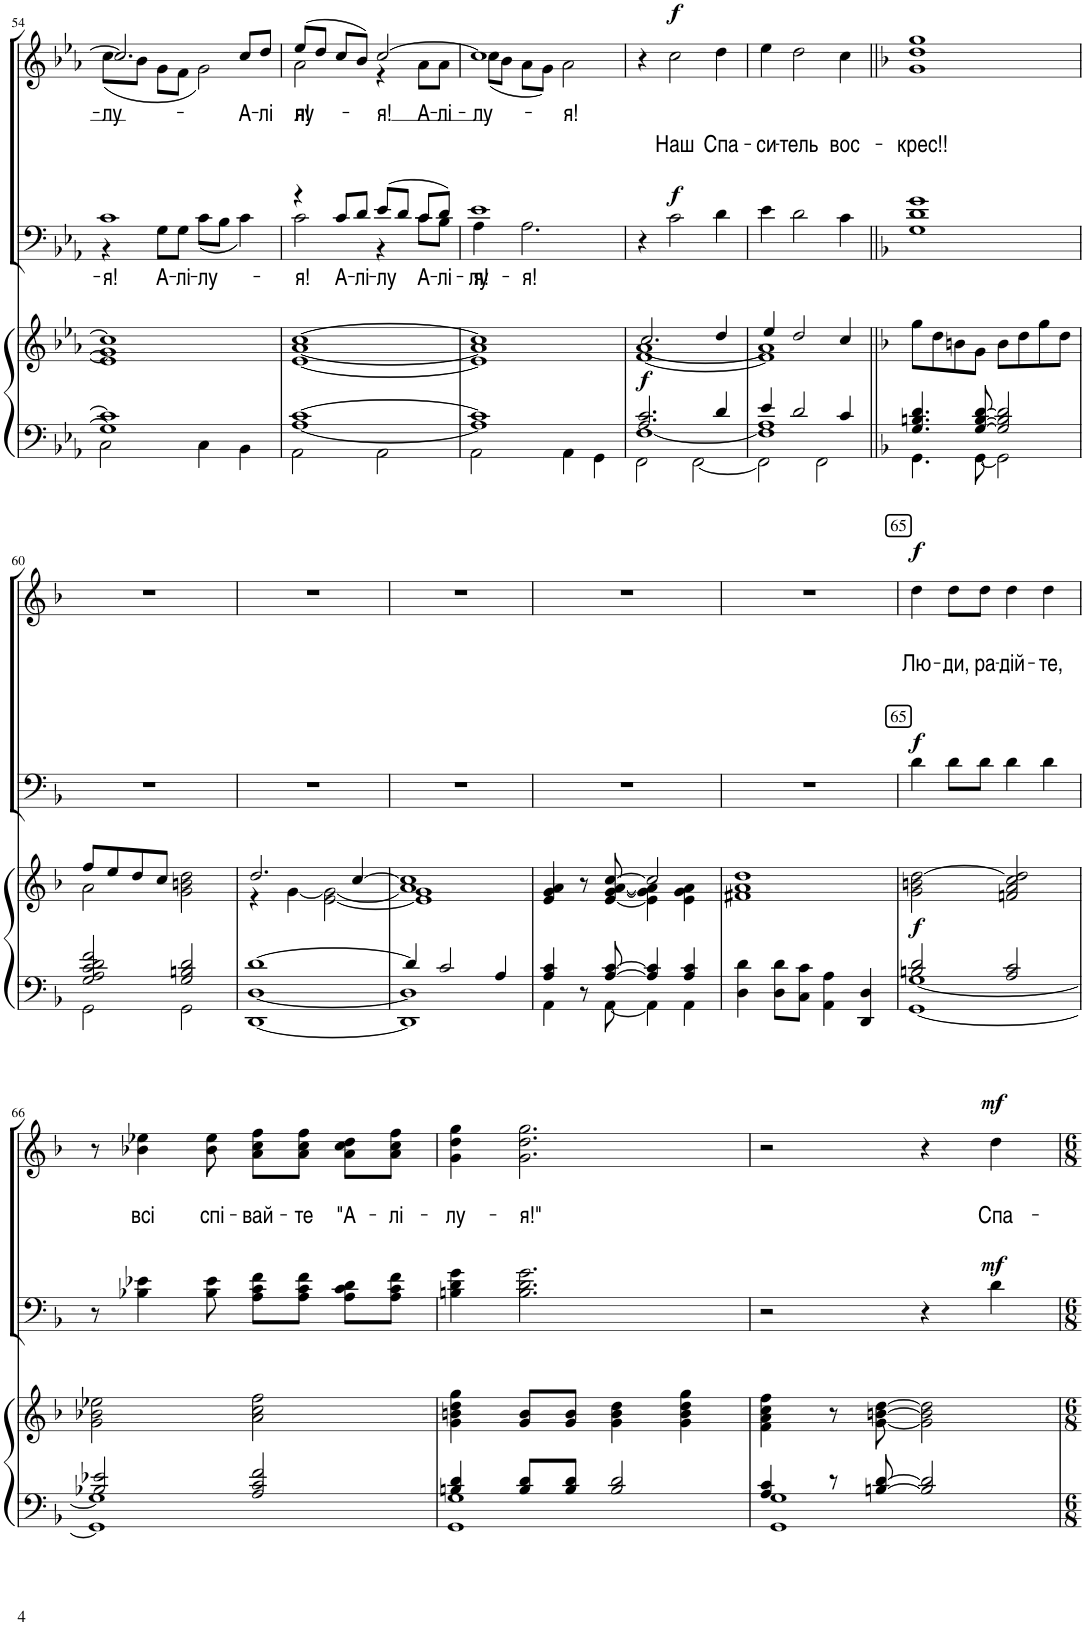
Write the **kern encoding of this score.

**kern	**kern	**dynam	**kern	**text	**dynam	**kern	**text	**text	**dynam
*part3	*part3	*part3	*part2	*part2	*part2	*part1	*part1	*part1	*part1
*staff4	*staff3	*staff3/4	*staff2	*staff2	*staff2	*staff1	*staff1	*staff1	*staff1
*I"Ф-но	*	*	*I"Бас	*	*	*I"Сопрано	*	*	*
!!LO:PB:g=z
*clefF4	*clefG2	*	*clefF4	*	*	*clefG2	*	*	*
*k[b-e-a-]	*k[b-e-a-]	*	*k[b-e-a-]	*	*	*k[b-e-a-]	*	*	*
*M4/4	*M4/4	*	*M4/4	*	*	*M4/4	*	*	*
=54	=54	=54	=54	=54	=54	=54	=54	=54	=54
*^	*^	*	*	*	*	*	*	*	*
*	*^	*	*^	*	*	*	*	*	*	*	*
!	!	!	!	!	!	!	!	!LO:LY:b	!	!	!LO:LY:b	!	!
*	*	*	*	*	*	*	*^	*	*	*^	*	*	*
1c]	1G]	2C\	1cc]	1g]	1e-]	.	1c	4r	-я!	.	2.cc/]	(8cc\L	-лу-	.	.
.	.	.	.	.	.	.	.	.	.	.	.	8b-\J	.	.	.
!	!	!	!	!	!	!	!	!	!LO:LY:b	!	!	!	!	!	!
.	.	.	.	.	.	.	.	8G\L	А-	.	.	8g\L	.	.	.
!	!	!	!	!	!	!	!	!	!LO:LY:b	!	!	!	!	!	!
.	.	.	.	.	.	.	.	8G\J	-лі-	.	.	8f\J	.	.	.
!	!	!	!	!	!	!	!	!	!LO:LY:b	!	!	!	!	!	!
.	.	4C\	.	.	.	.	.	(8c\L	-лу-	.	.	2g\)	.	.	.
.	.	.	.	.	.	.	.	8B-\J	.	.	.	.	.	.	.
!	!	!	!	!	!	!	!	!	!	!	!	!	!LO:LY:b	!	!
.	.	4BB-\	.	.	.	.	.	4c\)	.	.	8cc/L	.	А-	.	.
!	!	!	!	!	!	!	!	!	!	!	!	!	!LO:LY:b	!	!
.	.	.	.	.	.	.	.	.	.	.	8dd/J	.	-лі	.	.
=55	=55	=55	=55	=55	=55	=55	=55	=55	=55	=55	=55	=55	=55	=55	=55
!	!	!	!	!	!	!	!	!	!LO:LY:b	!	!	!	!LO:LY:b	!	!
!	!	!	!	!	!	!	!	!	!	!	!	!	!LO:LY:b	!	!
[1c	[1A-	2AA-\	[1cc	[1a-	[<1e-	.	4r	2c\	-я!	.	(8ee-/L	2a-\	-я!	.	.
.	.	.	.	.	.	.	.	.	.	.	8dd/J	.	.	.	.
!	!	!	!	!	!	!	!	!	!LO:LY:b	!	!	!	!	!	!
.	.	.	.	.	.	.	8c/L	.	А-	.	8cc/L	.	.	.	.
!	!	!	!	!	!	!	!	!	!LO:LY:b	!	!	!	!	!	!
.	.	.	.	.	.	.	8d/J	.	-лі-	.	8b-/J)	.	.	.	.
!	!	!	!	!	!	!	!	!	!LO:LY:b	!	!	!	!LO:LY:b	!	!
.	.	2AA-\	.	.	.	.	(8e-/L	4r	-лу-	.	[2cc/	4r	-я!	.	.
.	.	.	.	.	.	.	8d/J	.	.	.	.	.	.	.	.
!	!	!	!	!	!	!	!	!	!LO:LY:b	!	!	!	!LO:LY:b	!	!
.	.	.	.	.	.	.	8c/L	8c\L	А-	.	.	8a-\L	А-	.	.
!	!	!	!	!	!	!	!	!	!LO:LY:b	!	!	!	!LO:LY:b	!	!
.	.	.	.	.	.	.	8d/J)	8B-\J	-лі-	.	.	8a-\J	-лі-	.	.
=56	=56	=56	=56	=56	=56	=56	=56	=56	=56	=56	=56	=56	=56	=56	=56
!	!	!	!	!	!	!	!	!	!LO:LY:b	!	!	!	!	!	!
!	!	!	!	!	!	!	!	!	!LO:LY:b	!	!	!	!LO:LY:b	!	!
1c]	1A-]	2AA-\	1cc]	1a-]	1e-]	.	1e-	4A-\	лу-	.	1cc]	(8cc\L	-лу-	.	.
.	.	.	.	.	.	.	.	.	.	.	.	8b-\J	.	.	.
!	!	!	!	!	!	!	!	!	!LO:LY:b	!	!	!	!	!	!
.	.	.	.	.	.	.	.	2.A-\	-я!	.	.	8a-\L	.	.	.
.	.	.	.	.	.	.	.	.	.	.	.	8g\J)	.	.	.
!	!	!	!	!	!	!	!	!	!	!	!	!	!LO:LY:b	!	!
.	.	4AA-\	.	.	.	.	.	.	.	.	.	2a-\	-я!	.	.
.	.	4GG\	.	.	.	.	.	.	.	.	.	.	.	.	.
*	*	*	*	*	*	*	*v	*v	*	*	*	*	*	*	*
*	*	*	*	*	*	*	*	*	*	*v	*v	*	*	*
=57	=57	=57	=57	=57	=57	=57	=57	=57	=57	=57	=57	=57	=57
!	!	!	!	!	!	!LO:DY:a=2	!	!	!	!	!	!	!
2.A-/ 2.c/	[1F	2FF\	2.cc/	[1a-	[<1f	f	4r	.	.	4r	.	.	.
!	!	!	!	!	!	!	!	!	!LO:DY:a	!	!	!LO:LY:b	!LO:DY:a
.	.	.	.	.	.	.	2c\	.	f	2cc\	.	Наш	f
.	.	[2FF\	.	.	.	.	.	.	.	.	.	.	.
!	!	!	!	!	!	!	!	!	!	!	!	!LO:LY:b	!
4d/	.	.	4dd/	.	.	.	4d\	.	.	4dd\	.	Спа-	.
=58	=58	=58	=58	=58	=58	=58	=58	=58	=58	=58	=58	=58	=58
!	!	!	!	!	!	!	!	!	!	!	!	!LO:LY:b	!
4e-/	1F] 1A-	2FF\]	4ee-/	1a-]	1f]	.	4e-\	.	.	4ee-\	.	-си-	.
!	!	!	!	!	!	!	!	!	!	!	!	!LO:LY:b	!
2d/	.	.	2dd/	.	.	.	2d\	.	.	2dd\	.	-тель	.
.	.	2FF\	.	.	.	.	.	.	.	.	.	.	.
!	!	!	!	!	!	!	!	!	!	!	!	!LO:LY:b	!
4c/	.	.	4cc/	.	.	.	4c\	.	.	4cc\	.	вос-	.
*v	*v	*v	*	*	*	*	*	*	*	*	*	*	*
*	*v	*v	*v	*	*	*	*	*	*	*	*
=59||	=59||	=59||	=59||	=59||	=59||	=59||	=59||	=59||	=59||
*k[b-]	*k[b-]	*	*k[b-]	*	*	*k[b-]	*	*	*
*^	*	*	*	*	*	*	*	*	*
!	!	!	!	!	!	!	!	!	!LO:LY:b	!
4.G/ 4.Bn/ 4.d/	4.GG\	8gg\L	.	1G 1d 1g	.	.	1g 1dd 1gg	.	-крес!!	.
.	.	8dd\	.	.	.	.	.	.	.	.
.	.	8bn\	.	.	.	.	.	.	.	.
[8G/ [8B/ [8d/	[8GG\	8g\J	.	.	.	.	.	.	.	.
2G/] 2B/] 2d/]	2GG\]	8b\L	.	.	.	.	.	.	.	.
.	.	8dd\	.	.	.	.	.	.	.	.
.	.	8gg\	.	.	.	.	.	.	.	.
.	.	8dd\J	.	.	.	.	.	.	.	.
!!LO:LB:g=z
=60	=60	=60	=60	=60	=60	=60	=60	=60	=60	=60
*	*	*^	*	*	*	*	*	*	*	*
2G/ 2A/ 2c/ 2d/ 2f/	2GG\	8ff/L	2a\	.	1r	.	.	1r	.	.	.
.	.	8ee/	.	.	.	.	.	.	.	.	.
.	.	8dd/	.	.	.	.	.	.	.	.	.
.	.	8cc/J	.	.	.	.	.	.	.	.	.
2G/ 2Bn/ 2d/	2GG\	2bn\ 2dd\	2g\	.	.	.	.	.	.	.	.
=61	=61	=61	=61	=61	=61	=61	=61	=61	=61	=61	=61
*	*^	*	*	*	*	*	*	*	*	*	*
[1d	[1D	[1DD	2.dd/	4r	.	1r	.	.	1r	.	.	.
.	.	.	.	[4g\	.	.	.	.	.	.	.	.
.	.	.	.	[2e\ 2g\_	.	.	.	.	.	.	.	.
.	.	.	[4cc/	.	.	.	.	.	.	.	.	.
=62	=62	=62	=62	=62	=62	=62	=62	=62	=62	=62	=62	=62
4d/]	1D]	1DD]	1a 1cc]	1e] 1g]	.	1r	.	.	1r	.	.	.
2c/	.	.	.	.	.	.	.	.	.	.	.	.
4A/	.	.	.	.	.	.	.	.	.	.	.	.
*	*v	*v	*	*	*	*	*	*	*	*	*	*
=63	=63	=63	=63	=63	=63	=63	=63	=63	=63	=63	=63
4A/ 4c/	4AA\	4g/ 4a/	4e/	.	1r	.	.	1r	.	.	.
8r	8ryy	8r	4ryy	.	.	.	.	.	.	.	.
[8A/ [8c/	[8AA\	[8e/ [8g/ [8a/ [8cc/	.	.	.	.	.	.	.	.	.
4A/] 4c/]	4AA\]	2cc/]	4e\] 4g\] 4a\]	.	.	.	.	.	.	.	.
4A/ 4c/	4AA\	.	4e\ 4g\ 4a\	.	.	.	.	.	.	.	.
*v	*v	*	*	*	*	*	*	*	*	*	*
*	*v	*v	*	*	*	*	*	*	*	*
=64	=64	=64	=64	=64	=64	=64	=64	=64	=64
4D\ 4d\	1f#X 1a 1dd	.	1r	.	.	1r	.	.	.
8D\ 8d\L	.	.	.	.	.	.	.	.	.
8C\ 8c\J	.	.	.	.	.	.	.	.	.
4AA\ 4A\	.	.	.	.	.	.	.	.	.
4DD/ 4D/	.	.	.	.	.	.	.	.	.
!!LO:REH:place=s1:a:cj:t=65
!!LO:REH:place=s1:b:cj:t=65
=65	=65	=65	=65	=65	=65	=65	=65	=65	=65
*^	*	*	*	*	*	*	*	*	*
*	*^	*	*	*	*	*	*	*	*	*
!	!	!	!	!LO:DY:b	!	!	!LO:DY:a	!	!	!LO:LY:b	!LO:DY:a
2Bn/ 2d/	[1G	[1GG	2g\ 2bn\ [2dd\	f	4d\	.	f	4dd\	.	Лю-	f
!	!	!	!	!	!	!	!	!	!	!LO:LY:b	!
.	.	.	.	.	8d\L	.	.	8dd\L	.	-ди,	.
!	!	!	!	!	!	!	!	!	!	!LO:LY:b	!
.	.	.	.	.	8d\J	.	.	8dd\J	.	ра-	.
!	!	!	!	!	!	!	!	!	!	!LO:LY:b	!
2A/ 2c/	.	.	2fn/ 2a/ 2cc/ 2dd/]	.	4d\	.	.	4dd\	.	-дій-	.
!	!	!	!	!	!	!	!	!	!	!LO:LY:b	!
.	.	.	.	.	4d\	.	.	4dd\	.	-те,	.
!!LO:LB:g=z
=66	=66	=66	=66	=66	=66	=66	=66	=66	=66	=66	=66
2B-X/ 2e-X/	1G]	1GG]	2g\ 2b-X\ 2ee-X\	.	8r	.	.	8r	.	.	.
!	!	!	!	!	!	!	!	!	!	!LO:LY:b	!
.	.	.	.	.	4B-X\ 4e-X\	.	.	4b-X\ 4ee-X\	.	всі	.
!	!	!	!	!	!	!	!	!	!	!LO:LY:b	!
.	.	.	.	.	8B-\ 8e-\	.	.	8b-\ 8ee-\	.	спі-	.
!	!	!	!	!	!	!	!	!	!	!LO:LY:b	!
2A/ 2c/ 2f/	.	.	2a\ 2cc\ 2ff\	.	8A\ 8c\ 8f\L	.	.	8a\ 8cc\ 8ff\L	.	-вай-	.
!	!	!	!	!	!	!	!	!	!	!LO:LY:b	!
.	.	.	.	.	8A\ 8c\ 8f\J	.	.	8a\ 8cc\ 8ff\J	.	-те	.
!	!	!	!	!	!	!	!	!	!	!LO:LY:b	!
.	.	.	.	.	8A\ 8c\ 8d\L	.	.	8a\ 8cc\ 8dd\L	.	"А-	.
!	!	!	!	!	!	!	!	!	!	!LO:LY:b	!
.	.	.	.	.	8A\ 8c\ 8f\J	.	.	8a\ 8cc\ 8ff\J	.	-лі-	.
*	*v	*v	*	*	*	*	*	*	*	*	*
=67	=67	=67	=67	=67	=67	=67	=67	=67	=67	=67
!	!	!	!	!	!	!	!	!	!LO:LY:b	!
4Bn/ 4d/	1GG 1G	4g\ 4bn\ 4dd\ 4gg\	.	4Bn\ 4d\ 4g\	.	.	4g\ 4dd\ 4gg\	.	-лу-	.
!	!	!	!	!	!	!	!	!	!LO:LY:b	!
8B/ 8d/L	.	8g/ 8b/L	.	2.B\ 2.d\ 2.g\	.	.	2.g\ 2.dd\ 2.gg\	.	-я!"	.
8B/ 8d/J	.	8g/ 8b/J	.	.	.	.	.	.	.	.
2B/ 2d/	.	4g\ 4b\ 4dd\	.	.	.	.	.	.	.	.
.	.	4g\ 4b\ 4dd\ 4gg\	.	.	.	.	.	.	.	.
=68	=68	=68	=68	=68	=68	=68	=68	=68	=68	=68
4A/ 4c/	1GG 1G	4f\ 4a\ 4cc\ 4ff\	.	2r	.	.	2r	.	.	.
8r	.	8r	.	.	.	.	.	.	.	.
[8Bn/ [8d/	.	[8g\ [8bn\ [8dd\	.	.	.	.	.	.	.	.
2B/] 2d/]	.	2g\] 2b\] 2dd\]	.	4r	.	.	4r	.	.	.
!	!	!	!	!	!	!LO:DY:a	!	!	!LO:LY:b	!LO:DY:a
.	.	.	.	4d\	.	mf	4dd\	.	Спа-	mf
*v	*v	*	*	*	*	*	*	*	*	*
=	=	=	=	=	=	=	=	=	=
*-	*-	*-	*-	*-	*-	*-	*-	*-	*-
